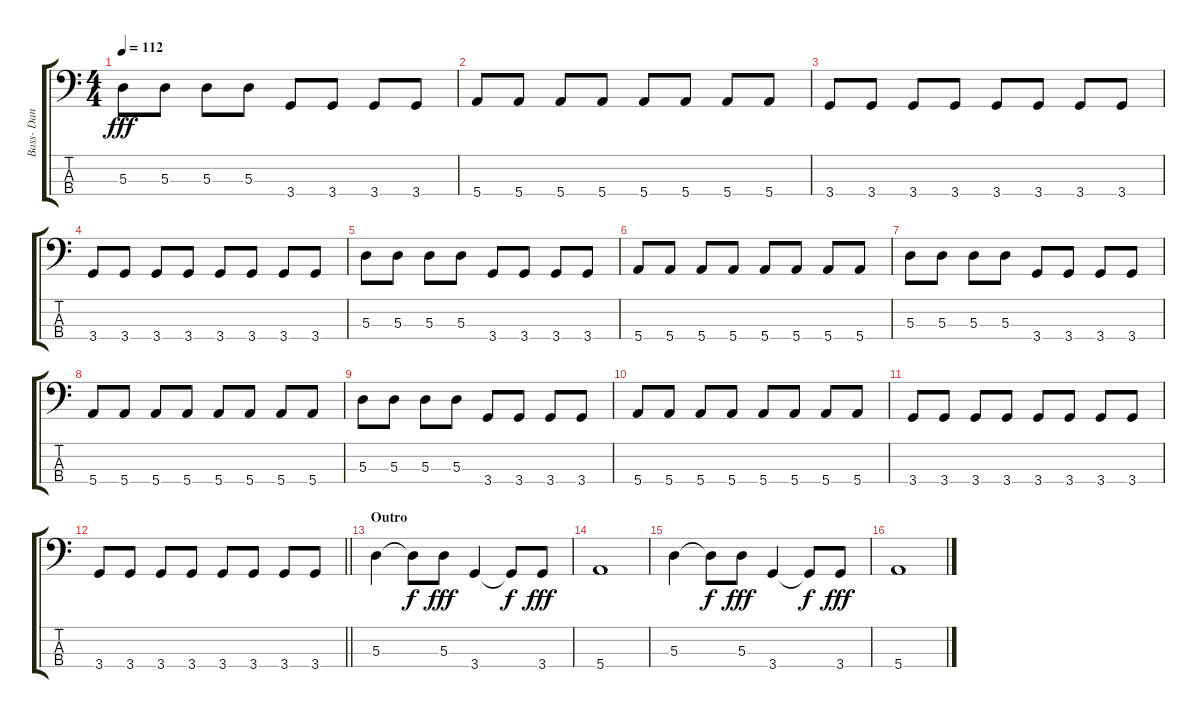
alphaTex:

\track ("Bass- Dan Andriano" "Bass- Dan ") {instrument electricbasspick}
\staff {score tabs}
\tuning (G2 D2 A1 E1) {hide}
\ts (4 4)
\tempo 112
\clef f4
\ks c
5.3.8{dy fff} 5.3.8 5.3.8 5.3.8 3.4.8 3.4.8 3.4.8 3.4.8 |
5.4.8 5.4.8 5.4.8 5.4.8 5.4.8 5.4.8 5.4.8 5.4.8 |
3.4.8 3.4.8 3.4.8 3.4.8 3.4.8 3.4.8 3.4.8 3.4.8 |
3.4.8 3.4.8 3.4.8 3.4.8 3.4.8 3.4.8 3.4.8 3.4.8 |
5.3.8 5.3.8 5.3.8 5.3.8 3.4.8 3.4.8 3.4.8 3.4.8 |
5.4.8 5.4.8 5.4.8 5.4.8 5.4.8 5.4.8 5.4.8 5.4.8 |
5.3.8 5.3.8 5.3.8 5.3.8 3.4.8 3.4.8 3.4.8 3.4.8 |
5.4.8 5.4.8 5.4.8 5.4.8 5.4.8 5.4.8 5.4.8 5.4.8 |
5.3.8 5.3.8 5.3.8 5.3.8 3.4.8 3.4.8 3.4.8 3.4.8 |
5.4.8 5.4.8 5.4.8 5.4.8 5.4.8 5.4.8 5.4.8 5.4.8 |
3.4.8 3.4.8 3.4.8 3.4.8 3.4.8 3.4.8 3.4.8 3.4.8 |
\barLineRight lightlight
3.4.8 3.4.8 3.4.8 3.4.8 3.4.8 3.4.8 3.4.8 3.4.8 |
\section ("" "Outro")
5.3.4 5.3{t}.8{dy f} 5.3.8{dy fff} 3.4.4 3.4{t}.8{dy f} 3.4.8{dy fff} |
5.4.1 |
5.3.4 5.3{t}.8{dy f} 5.3.8{dy fff} 3.4.4 3.4{t}.8{dy f} 3.4.8{dy fff} |
5.4.1
